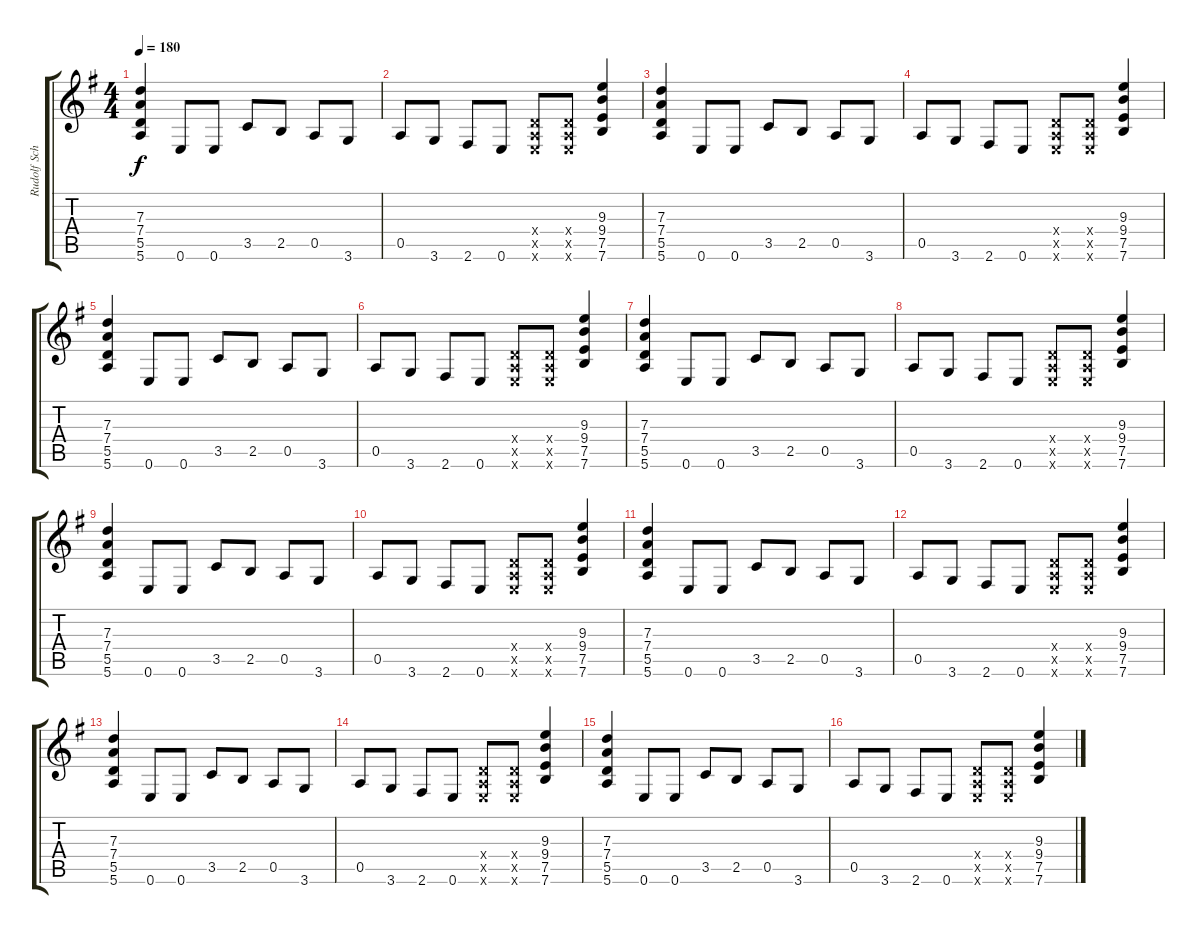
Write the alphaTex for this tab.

\track ("Rudolf Schenker" "Rudolf Sch") {instrument overdrivenguitar}
\staff {score tabs}
\tuning (E4 B3 G3 D3 A2 E2) {hide}
\ts (4 4)
\tempo 180
\clef g2
\ks eminor
(7.3 7.4 5.5 5.6).4{dy f} 0.6.8 0.6.8 3.5.8 2.5.8 0.5.8 3.6.8 |
0.5.8 3.6.8 2.6.8 0.6.8 (0.4{x} 0.5{x} 0.6{x}).8 (0.4{x} 0.5{x} 0.6{x}).8 (9.3 9.4 7.5 7.6).4 |
(7.3 7.4 5.5 5.6).4 0.6.8 0.6.8 3.5.8 2.5.8 0.5.8 3.6.8 |
0.5.8 3.6.8 2.6.8 0.6.8 (0.4{x} 0.5{x} 0.6{x}).8 (0.4{x} 0.5{x} 0.6{x}).8 (9.3 9.4 7.5 7.6).4 |
(7.3 7.4 5.5 5.6).4 0.6.8 0.6.8 3.5.8 2.5.8 0.5.8 3.6.8 |
0.5.8 3.6.8 2.6.8 0.6.8 (0.4{x} 0.5{x} 0.6{x}).8 (0.4{x} 0.5{x} 0.6{x}).8 (9.3 9.4 7.5 7.6).4 |
(7.3 7.4 5.5 5.6).4 0.6.8 0.6.8 3.5.8 2.5.8 0.5.8 3.6.8 |
0.5.8 3.6.8 2.6.8 0.6.8 (0.4{x} 0.5{x} 0.6{x}).8 (0.4{x} 0.5{x} 0.6{x}).8 (9.3 9.4 7.5 7.6).4 |
(7.3 7.4 5.5 5.6).4 0.6.8 0.6.8 3.5.8 2.5.8 0.5.8 3.6.8 |
0.5.8 3.6.8 2.6.8 0.6.8 (0.4{x} 0.5{x} 0.6{x}).8 (0.4{x} 0.5{x} 0.6{x}).8 (9.3 9.4 7.5 7.6).4 |
(7.3 7.4 5.5 5.6).4 0.6.8 0.6.8 3.5.8 2.5.8 0.5.8 3.6.8 |
0.5.8 3.6.8 2.6.8 0.6.8 (0.4{x} 0.5{x} 0.6{x}).8 (0.4{x} 0.5{x} 0.6{x}).8 (9.3 9.4 7.5 7.6).4 |
(7.3 7.4 5.5 5.6).4 0.6.8 0.6.8 3.5.8 2.5.8 0.5.8 3.6.8 |
0.5.8 3.6.8 2.6.8 0.6.8 (0.4{x} 0.5{x} 0.6{x}).8 (0.4{x} 0.5{x} 0.6{x}).8 (9.3 9.4 7.5 7.6).4 |
(7.3 7.4 5.5 5.6).4 0.6.8 0.6.8 3.5.8 2.5.8 0.5.8 3.6.8 |
0.5.8 3.6.8 2.6.8 0.6.8 (0.4{x} 0.5{x} 0.6{x}).8 (0.4{x} 0.5{x} 0.6{x}).8 (9.3 9.4 7.5 7.6).4
